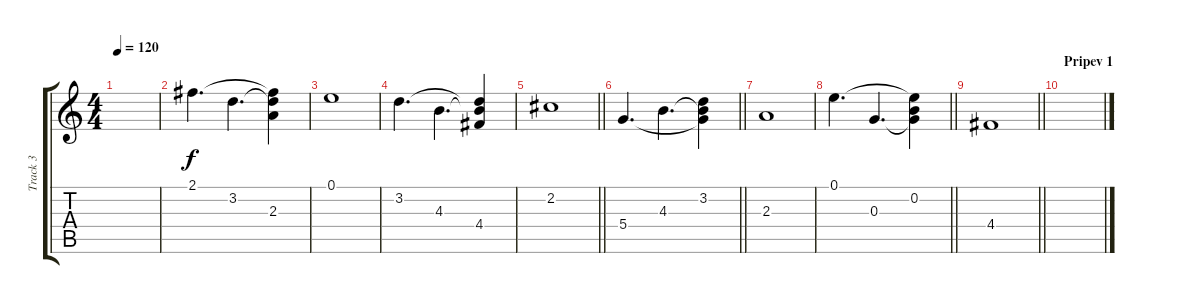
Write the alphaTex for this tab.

\track ("Track 3" "Track 3") {instrument acousticguitarsteel}
\staff {score tabs}
\tuning (E4 B3 G3 D3 A2 E2) {hide}
\ts (4 4)
\tempo 120
\clef g2
\ks c
|
2.1.4{d} 3.2.4{d} (2.1{t} 3.2{t} 2.3).4 |
0.1.1 |
3.2.4{d} 4.3.4{d} (3.2{t} 4.3{t} 4.4).4 |
\barLineRight lightlight
2.2.1 |
\barLineRight lightlight
5.4.4{d} 4.3.4{d} (3.2 4.3{t} 5.4{t}).4 |
2.3.1 |
\barLineRight lightlight
0.1.4{d} 0.3.4{d} (0.1{t} 0.2 0.3{t}).4 |
\barLineRight lightlight
4.4.1 |
\section ("" "Pripev 1")
